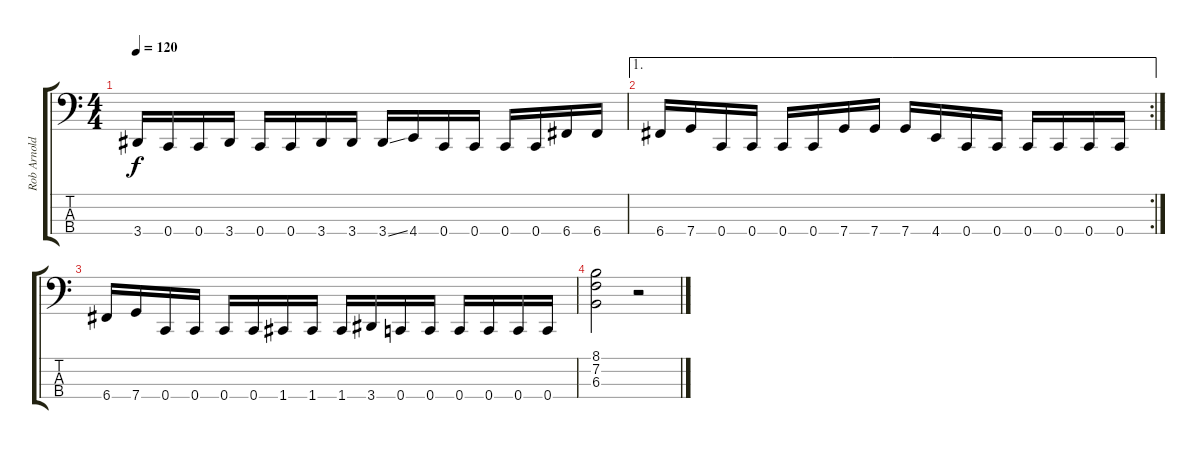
\track ("Rob Arnold" "Rob Arnold") {instrument electricbassfinger}
\staff {score tabs}
\tuning (Eb2 Bb1 F1 C1) {hide}
\ts (4 4)
\tempo 120
\clef f4
\ks c
3.4.16{dy f} 0.4.16 0.4.16 3.4.16 0.4.16 0.4.16 3.4.16 3.4.16 3.4{ss}.16 4.4.16 0.4.16 0.4.16 0.4.16 0.4.16 6.4.16 6.4.16 |
\ae 1
\rc 2
6.4.16 7.4.16 0.4.16 0.4.16 0.4.16 0.4.16 7.4.16 7.4.16 7.4.16 4.4.16 0.4.16 0.4.16 0.4.16 0.4.16 0.4.16 0.4.16 |
6.4.16 7.4.16 0.4.16 0.4.16 0.4.16 0.4.16 1.4.16 1.4.16 1.4.16 3.4.16 0.4.16 0.4.16 0.4.16 0.4.16 0.4.16 0.4.16 |
(8.1 7.2 6.3).2 r.2
